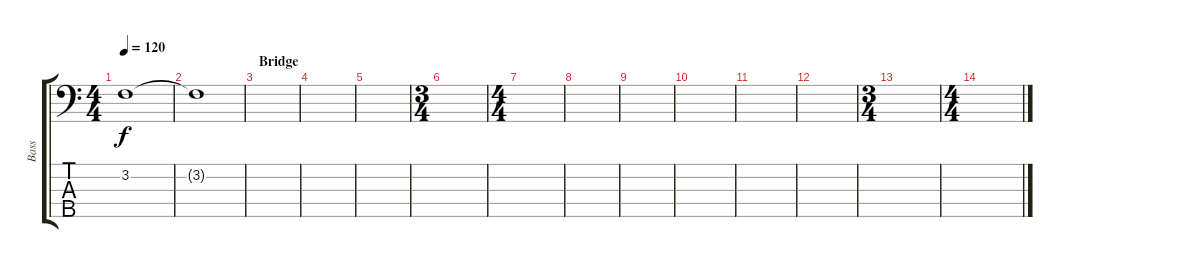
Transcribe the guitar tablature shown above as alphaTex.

\track ("Bass" "Bass") {instrument electricbassfinger}
\staff {score tabs}
\tuning (G2 D2 A1 E1 B0) {hide}
\ts (4 4)
\tempo 120
\clef f4
\ks c
3.2{t}.1{dy f} |
3.2{t}.1 |
\section ("" "Bridge")
|
|
|
\ts (3 4)
|
\ts (4 4)
|
|
|
|
|
|
\ts (3 4)
|
\ts (4 4)
